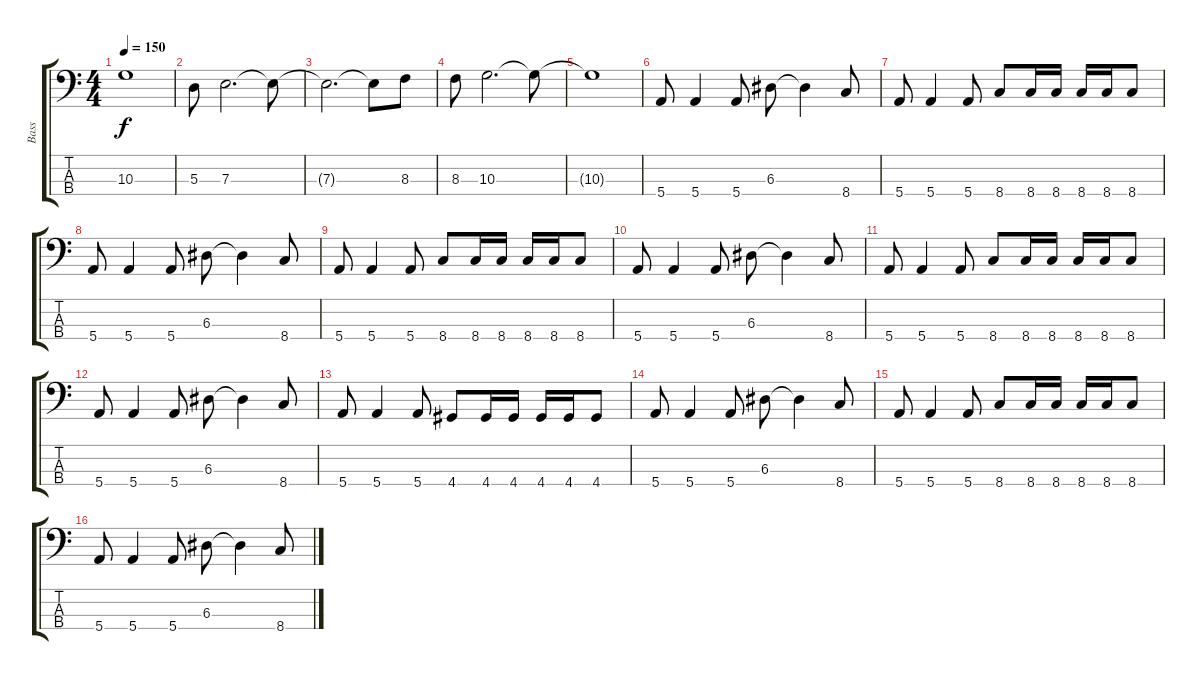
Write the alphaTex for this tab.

\track ("Bass" "Bass") {instrument electricbasspick}
\staff {score tabs}
\tuning (G2 D2 A1 E1) {hide}
\ts (4 4)
\tempo 150
\clef f4
\ks c
10.3{t}.1{dy f} |
5.3.8 7.3.2{d} 7.3{t}.8 |
7.3{t}.2{d} 7.3{t}.8 8.3.8 |
8.3.8 10.3.2{d} 10.3{t}.8 |
10.3{t}.1 |
5.4.8 5.4.4 5.4.8 6.3.8 6.3{t}.4 8.4.8 |
5.4.8 5.4.4 5.4.8 8.4.8 8.4.16 8.4.16 8.4.16 8.4.16 8.4.8 |
5.4.8 5.4.4 5.4.8 6.3.8 6.3{t}.4 8.4.8 |
5.4.8 5.4.4 5.4.8 8.4.8 8.4.16 8.4.16 8.4.16 8.4.16 8.4.8 |
5.4.8 5.4.4 5.4.8 6.3.8 6.3{t}.4 8.4.8 |
5.4.8 5.4.4 5.4.8 8.4.8 8.4.16 8.4.16 8.4.16 8.4.16 8.4.8 |
5.4.8 5.4.4 5.4.8 6.3.8 6.3{t}.4 8.4.8 |
5.4.8 5.4.4 5.4.8 4.4.8 4.4.16 4.4.16 4.4.16 4.4.16 4.4.8 |
5.4.8 5.4.4 5.4.8 6.3.8 6.3{t}.4 8.4.8 |
5.4.8 5.4.4 5.4.8 8.4.8 8.4.16 8.4.16 8.4.16 8.4.16 8.4.8 |
5.4.8 5.4.4 5.4.8 6.3.8 6.3{t}.4 8.4.8
